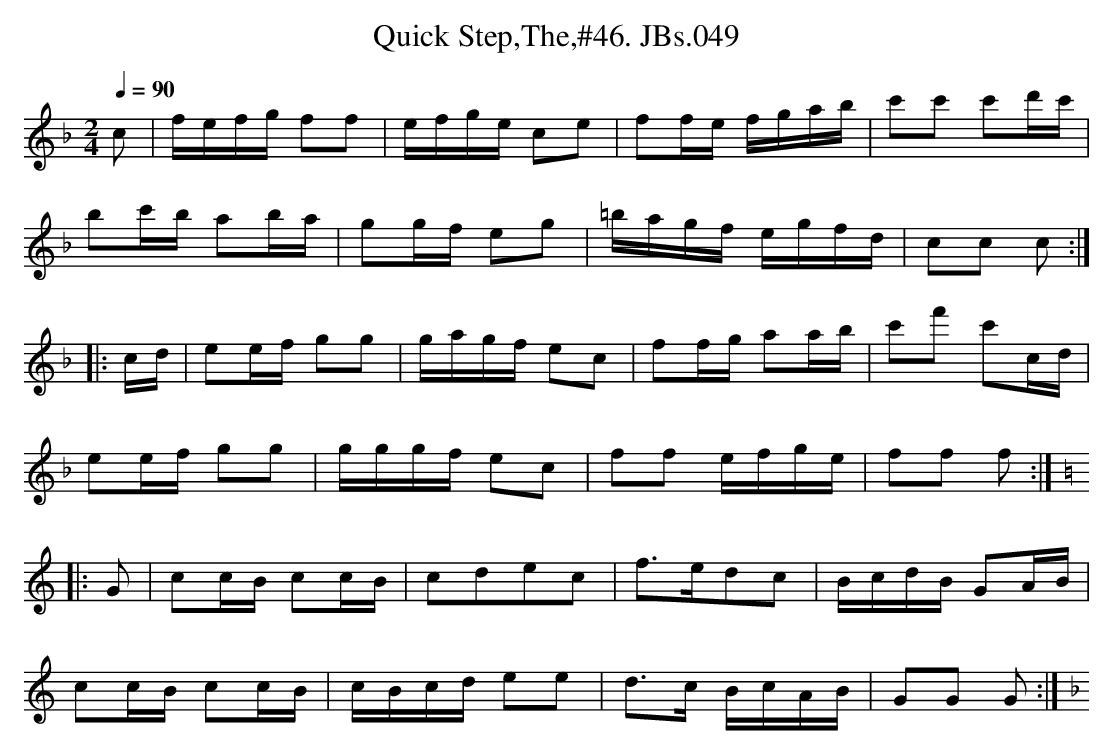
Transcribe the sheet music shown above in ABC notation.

X:1
T:Quick Step,The,#46. JBs.049
M:2/4
L:1/16
Q:1/4=90
K:F major
c2|fefg f2f2|efge c2e2|f2fe fgab|c'2c'2 c'2d'c'|!
b2c'b a2ba|g2gf e2g2|=bagf egfd|c2c2 c2::!
cd|e2ef g2g2|gagf e2c2|f2fg a2ab|c'2f'2 c'2cd|!
e2ef g2g2|gggf e2c2|f2f2 efge|f2f2 f2::!
K:C Maj
G2|c2cB c2cB|c2d2e2c2|f3ed2c2|BcdB G2AB|!
c2cB c2cB|cBcd e2e2|d3c BcAB|G2G2 G2:|
K:F Maj
